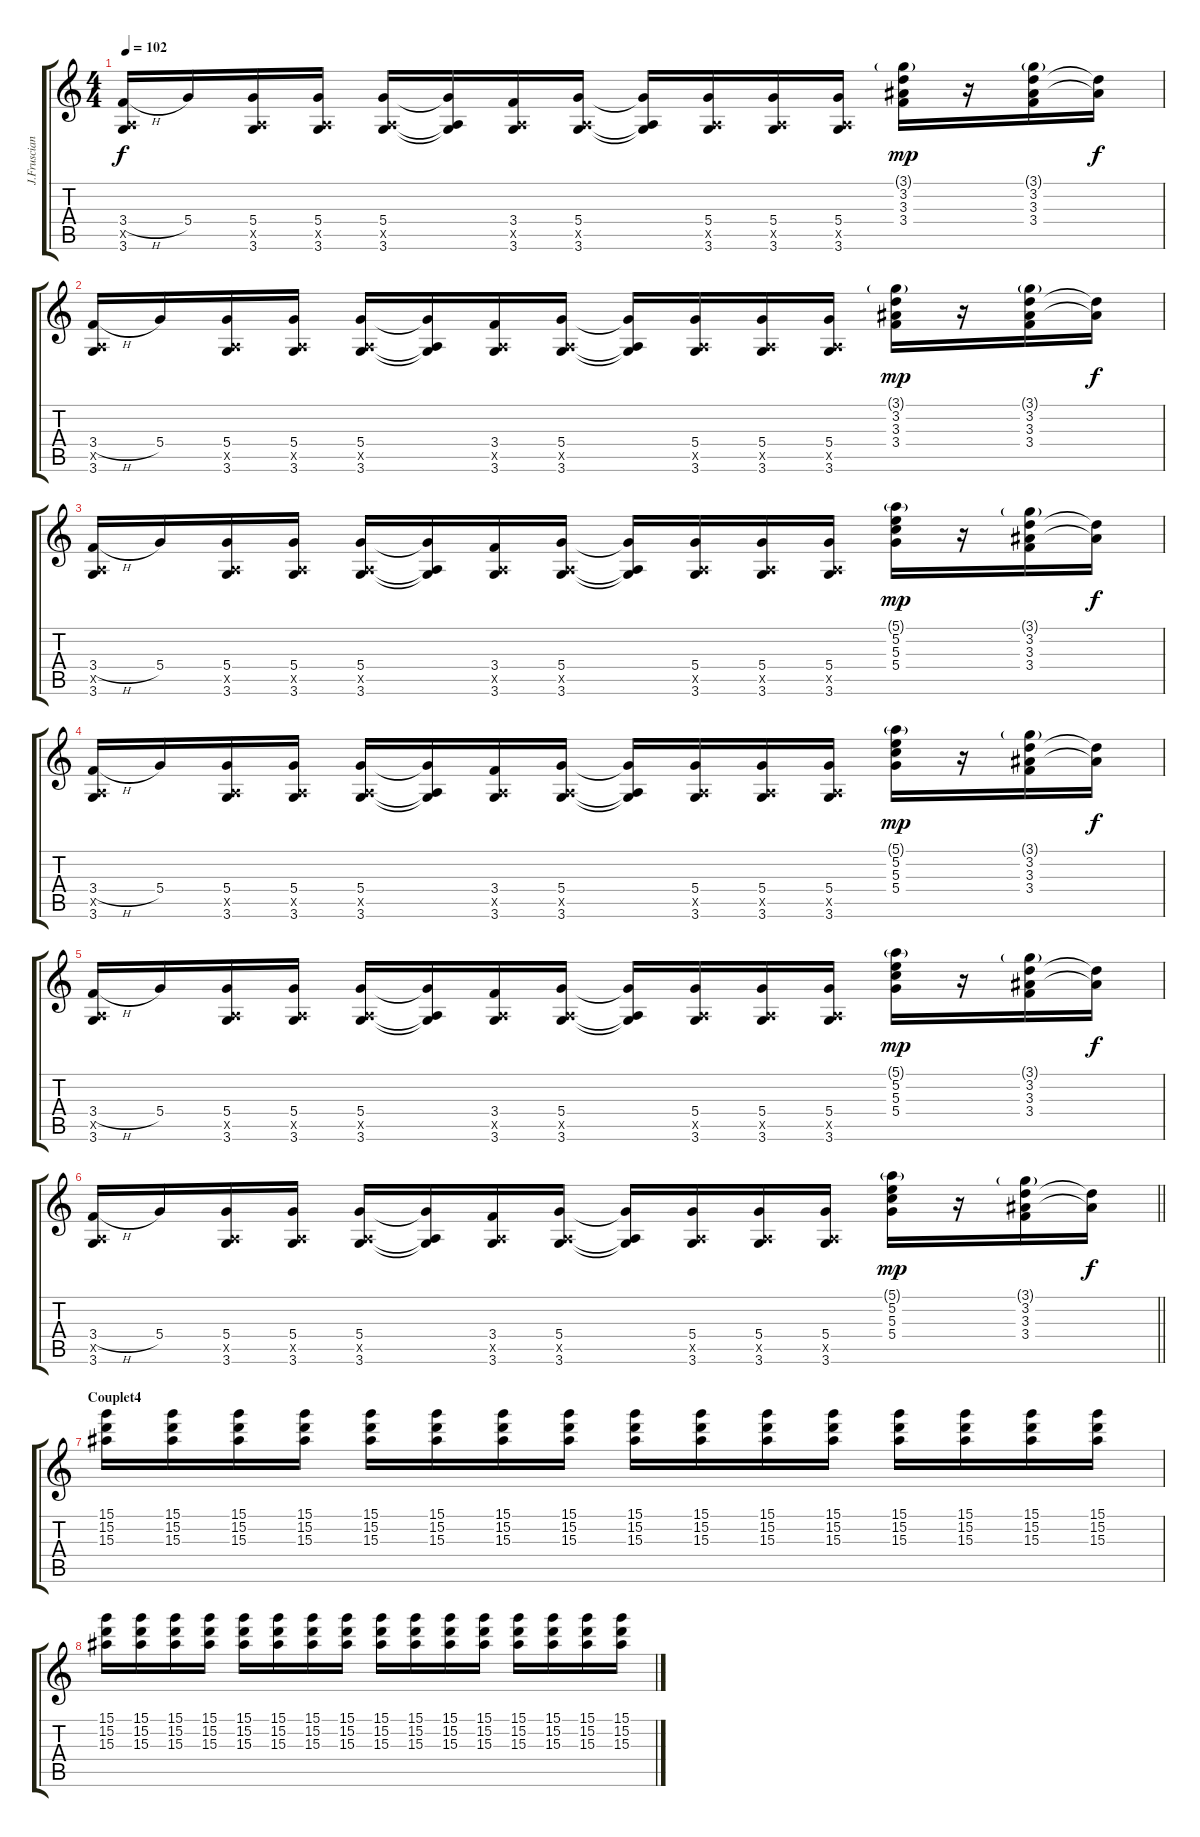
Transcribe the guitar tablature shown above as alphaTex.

\track ("J.Frusciante" "J.Fruscian") {instrument electricguitarclean}
\staff {score tabs}
\tuning (E4 B3 G3 D3 A2 E2) {hide}
\ts (4 4)
\tempo 102
\clef g2
\ks c
(3.4{h} 0.5{x} 3.6).16{dy f} 5.4.16 (5.4 0.5{x} 3.6).16 (5.4 0.5{x} 3.6).16 (5.4 0.5{x} 3.6).16 (5.4{t} 0.5{t} 3.6{t}).16 (3.4 0.5{x} 3.6).16 (5.4 0.5{x} 3.6).16 (5.4{t} 0.5{t} 3.6{t}).16 (5.4 0.5{x} 3.6).16 (5.4 0.5{x} 3.6).16 (5.4 0.5{x} 3.6).16 (3.1{g} 3.2 3.3 3.4).16{dy mp} r.16 (3.1{g} 3.2 3.3 3.4).16 (3.2{t} 3.3{t}).16{dy f} |
(3.4{h} 0.5{x} 3.6).16 5.4.16 (5.4 0.5{x} 3.6).16 (5.4 0.5{x} 3.6).16 (5.4 0.5{x} 3.6).16 (5.4{t} 0.5{t} 3.6{t}).16 (3.4 0.5{x} 3.6).16 (5.4 0.5{x} 3.6).16 (5.4{t} 0.5{t} 3.6{t}).16 (5.4 0.5{x} 3.6).16 (5.4 0.5{x} 3.6).16 (5.4 0.5{x} 3.6).16 (3.1{g} 3.2 3.3 3.4).16{dy mp} r.16 (3.1{g} 3.2 3.3 3.4).16 (3.2{t} 3.3{t}).16{dy f} |
(3.4{h} 0.5{x} 3.6).16 5.4.16 (5.4 0.5{x} 3.6).16 (5.4 0.5{x} 3.6).16 (5.4 0.5{x} 3.6).16 (5.4{t} 0.5{t} 3.6{t}).16 (3.4 0.5{x} 3.6).16 (5.4 0.5{x} 3.6).16 (5.4{t} 0.5{t} 3.6{t}).16 (5.4 0.5{x} 3.6).16 (5.4 0.5{x} 3.6).16 (5.4 0.5{x} 3.6).16 (5.1{g} 5.2 5.3 5.4).16{dy mp} r.16 (3.1{g} 3.2 3.3 3.4).16 (3.2{t} 3.3{t}).16{dy f} |
(3.4{h} 0.5{x} 3.6).16 5.4.16 (5.4 0.5{x} 3.6).16 (5.4 0.5{x} 3.6).16 (5.4 0.5{x} 3.6).16 (5.4{t} 0.5{t} 3.6{t}).16 (3.4 0.5{x} 3.6).16 (5.4 0.5{x} 3.6).16 (5.4{t} 0.5{t} 3.6{t}).16 (5.4 0.5{x} 3.6).16 (5.4 0.5{x} 3.6).16 (5.4 0.5{x} 3.6).16 (5.1{g} 5.2 5.3 5.4).16{dy mp} r.16 (3.1{g} 3.2 3.3 3.4).16 (3.2{t} 3.3{t}).16{dy f} |
(3.4{h} 0.5{x} 3.6).16 5.4.16 (5.4 0.5{x} 3.6).16 (5.4 0.5{x} 3.6).16 (5.4 0.5{x} 3.6).16 (5.4{t} 0.5{t} 3.6{t}).16 (3.4 0.5{x} 3.6).16 (5.4 0.5{x} 3.6).16 (5.4{t} 0.5{t} 3.6{t}).16 (5.4 0.5{x} 3.6).16 (5.4 0.5{x} 3.6).16 (5.4 0.5{x} 3.6).16 (5.1{g} 5.2 5.3 5.4).16{dy mp} r.16 (3.1{g} 3.2 3.3 3.4).16 (3.2{t} 3.3{t}).16{dy f} |
\barLineRight lightlight
(3.4{h} 0.5{x} 3.6).16 5.4.16 (5.4 0.5{x} 3.6).16 (5.4 0.5{x} 3.6).16 (5.4 0.5{x} 3.6).16 (5.4{t} 0.5{t} 3.6{t}).16 (3.4 0.5{x} 3.6).16 (5.4 0.5{x} 3.6).16 (5.4{t} 0.5{t} 3.6{t}).16 (5.4 0.5{x} 3.6).16 (5.4 0.5{x} 3.6).16 (5.4 0.5{x} 3.6).16 (5.1{g} 5.2 5.3 5.4).16{dy mp} r.16 (3.1{g} 3.2 3.3 3.4).16 (3.2{t} 3.3{t}).16{dy f} |
\section ("" "Couplet4")
(15.1 15.2 15.3).16 (15.1 15.2 15.3).16 (15.1 15.2 15.3).16 (15.1 15.2 15.3).16 (15.1 15.2 15.3).16 (15.1 15.2 15.3).16 (15.1 15.2 15.3).16 (15.1 15.2 15.3).16 (15.1 15.2 15.3).16 (15.1 15.2 15.3).16 (15.1 15.2 15.3).16 (15.1 15.2 15.3).16 (15.1 15.2 15.3).16 (15.1 15.2 15.3).16 (15.1 15.2 15.3).16 (15.1 15.2 15.3).16 |
(15.1 15.2 15.3).16 (15.1 15.2 15.3).16 (15.1 15.2 15.3).16 (15.1 15.2 15.3).16 (15.1 15.2 15.3).16 (15.1 15.2 15.3).16 (15.1 15.2 15.3).16 (15.1 15.2 15.3).16 (15.1 15.2 15.3).16 (15.1 15.2 15.3).16 (15.1 15.2 15.3).16 (15.1 15.2 15.3).16 (15.1 15.2 15.3).16 (15.1 15.2 15.3).16 (15.1 15.2 15.3).16 (15.1 15.2 15.3).16
